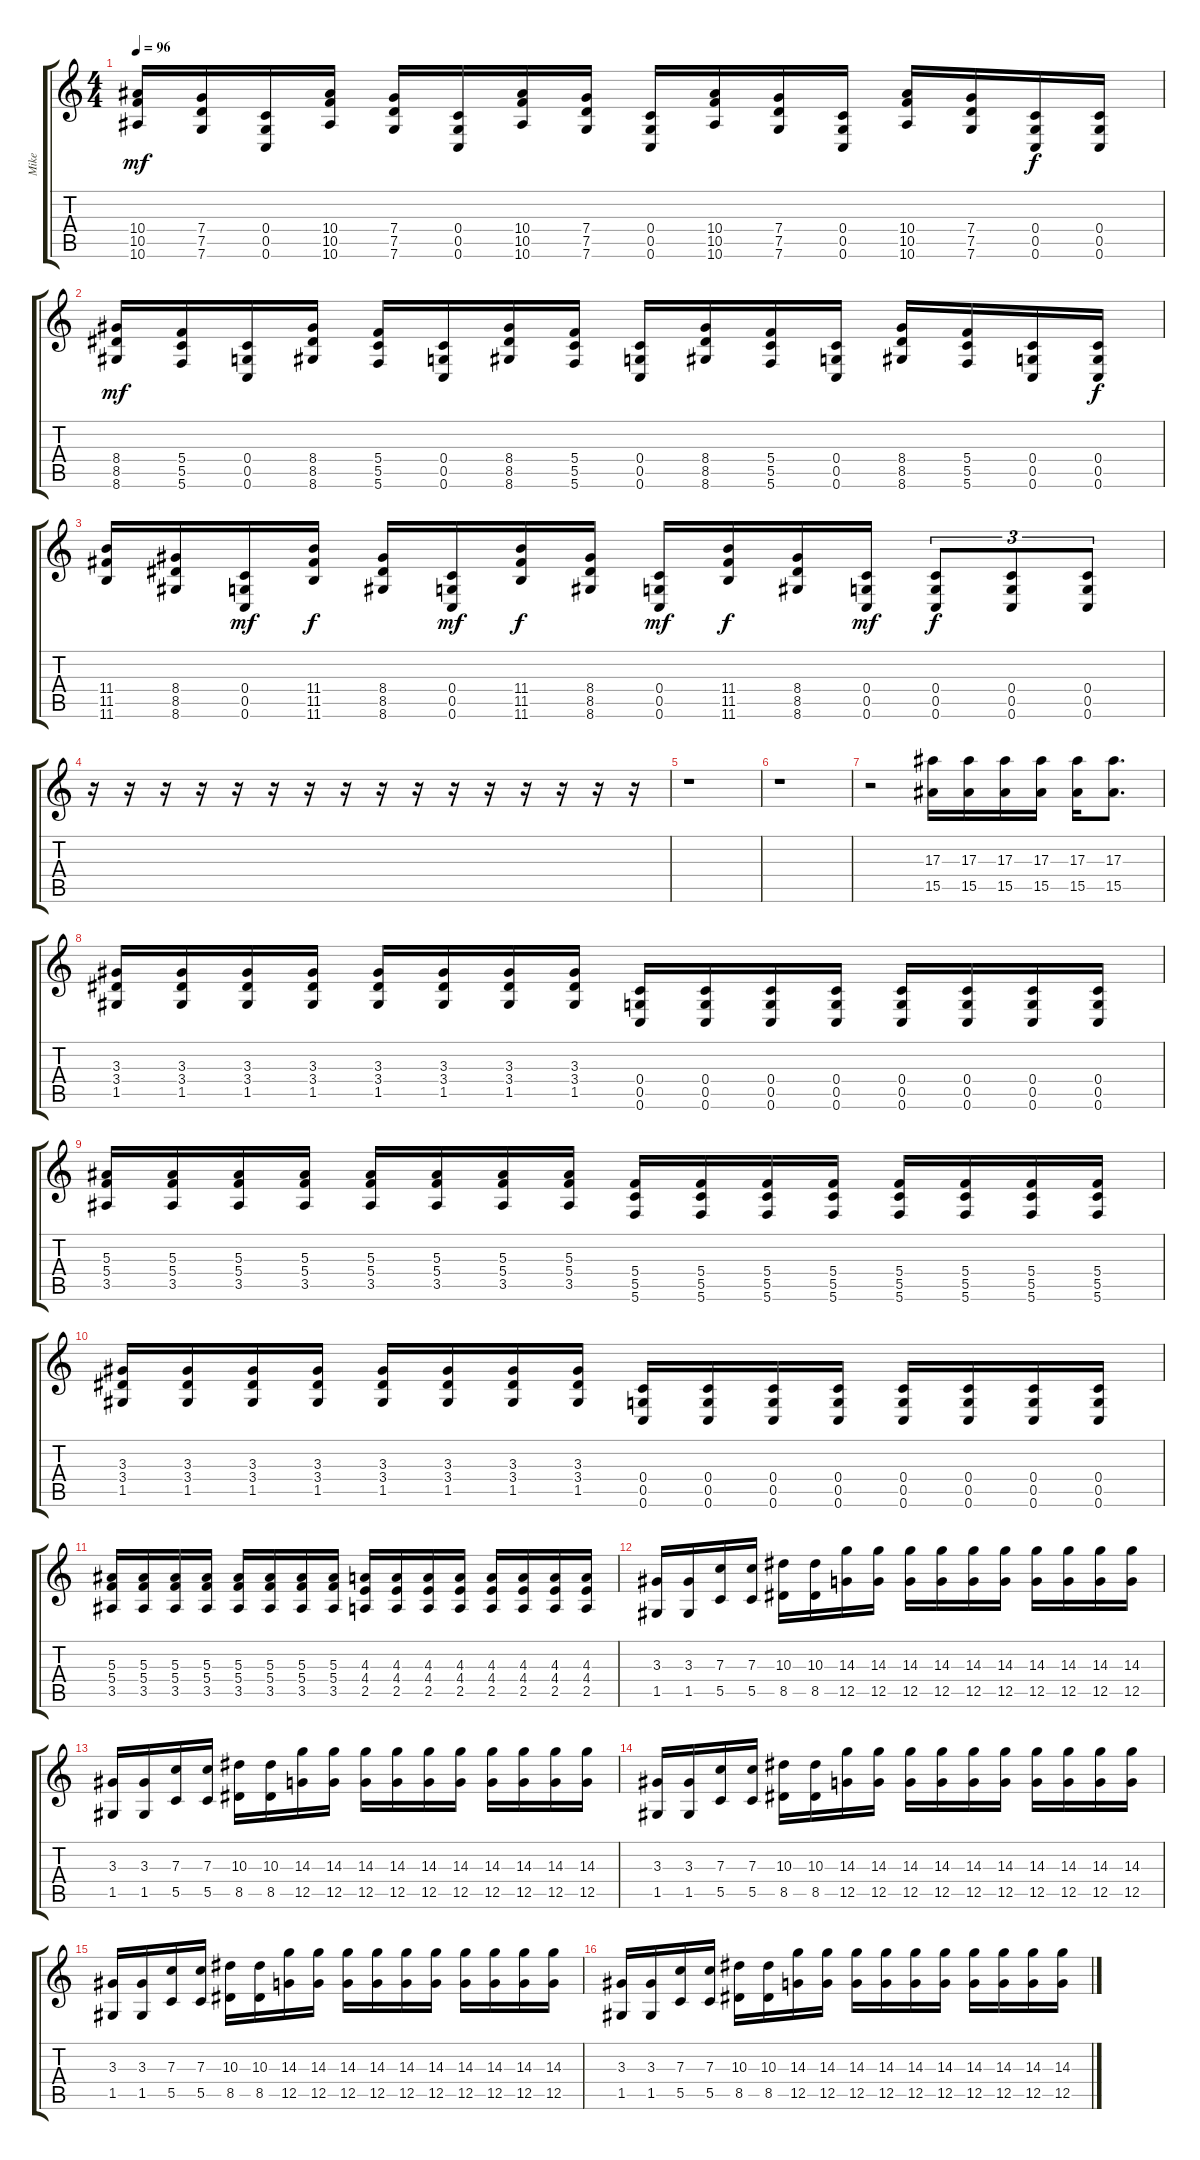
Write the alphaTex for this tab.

\track ("Mike" "Mike") {instrument distortionguitar}
\staff {score tabs}
\tuning (D4 A3 F3 C3 G2 C2) {hide}
\ts (4 4)
\tempo 96
\clef g2
\ks c
(10.4 10.5 10.6).16{dy mf} (7.4 7.5 7.6).16 (0.4 0.5 0.6).16 (10.4 10.5 10.6).16 (7.4 7.5 7.6).16 (0.4 0.5 0.6).16 (10.4 10.5 10.6).16 (7.4 7.5 7.6).16 (0.4 0.5 0.6).16 (10.4 10.5 10.6).16 (7.4 7.5 7.6).16 (0.4 0.5 0.6).16 (10.4 10.5 10.6).16 (7.4 7.5 7.6).16 (0.4 0.5 0.6).16{dy f} (0.4 0.5 0.6).16 |
(8.4 8.5 8.6).16{dy mf} (5.4 5.5 5.6).16 (0.4 0.5 0.6).16 (8.4 8.5 8.6).16 (5.4 5.5 5.6).16 (0.4 0.5 0.6).16 (8.4 8.5 8.6).16 (5.4 5.5 5.6).16 (0.4 0.5 0.6).16 (8.4 8.5 8.6).16 (5.4 5.5 5.6).16 (0.4 0.5 0.6).16 (8.4 8.5 8.6).16 (5.4 5.5 5.6).16 (0.4 0.5 0.6).16 (0.4 0.5 0.6).16{dy f} |
(11.4 11.5 11.6).16 (8.4 8.5 8.6).16 (0.4 0.5 0.6).16{dy mf} (11.4 11.5 11.6).16{dy f} (8.4 8.5 8.6).16 (0.4 0.5 0.6).16{dy mf} (11.4 11.5 11.6).16{dy f} (8.4 8.5 8.6).16 (0.4 0.5 0.6).16{dy mf} (11.4 11.5 11.6).16{dy f} (8.4 8.5 8.6).16 (0.4 0.5 0.6).16{dy mf} (0.4 0.5 0.6).8{tu (3 2) dy f} (0.4 0.5 0.6).8{tu (3 2)} (0.4 0.5 0.6).8{tu (3 2)} |
r.16 r.16 r.16 r.16 r.16 r.16 r.16 r.16 r.16 r.16 r.16 r.16 r.16 r.16 r.16 r.16 |
r.1 |
r.1 |
r.2 (17.3 15.5).16 (17.3 15.5).16 (17.3 15.5).16 (17.3 15.5).16 (17.3 15.5).16 (17.3 15.5).8{d} |
(3.3 3.4 1.5).16 (3.3 3.4 1.5).16 (3.3 3.4 1.5).16 (3.3 3.4 1.5).16 (3.3 3.4 1.5).16 (3.3 3.4 1.5).16 (3.3 3.4 1.5).16 (3.3 3.4 1.5).16 (0.4 0.5 0.6).16 (0.4 0.5 0.6).16 (0.4 0.5 0.6).16 (0.4 0.5 0.6).16 (0.4 0.5 0.6).16 (0.4 0.5 0.6).16 (0.4 0.5 0.6).16 (0.4 0.5 0.6).16 |
(5.3 5.4 3.5).16 (5.3 5.4 3.5).16 (5.3 5.4 3.5).16 (5.3 5.4 3.5).16 (5.3 5.4 3.5).16 (5.3 5.4 3.5).16 (5.3 5.4 3.5).16 (5.3 5.4 3.5).16 (5.4 5.5 5.6).16 (5.4 5.5 5.6).16 (5.4 5.5 5.6).16 (5.4 5.5 5.6).16 (5.4 5.5 5.6).16 (5.4 5.5 5.6).16 (5.4 5.5 5.6).16 (5.4 5.5 5.6).16 |
(3.3 3.4 1.5).16 (3.3 3.4 1.5).16 (3.3 3.4 1.5).16 (3.3 3.4 1.5).16 (3.3 3.4 1.5).16 (3.3 3.4 1.5).16 (3.3 3.4 1.5).16 (3.3 3.4 1.5).16 (0.4 0.5 0.6).16 (0.4 0.5 0.6).16 (0.4 0.5 0.6).16 (0.4 0.5 0.6).16 (0.4 0.5 0.6).16 (0.4 0.5 0.6).16 (0.4 0.5 0.6).16 (0.4 0.5 0.6).16 |
(5.3 5.4 3.5).16 (5.3 5.4 3.5).16 (5.3 5.4 3.5).16 (5.3 5.4 3.5).16 (5.3 5.4 3.5).16 (5.3 5.4 3.5).16 (5.3 5.4 3.5).16 (5.3 5.4 3.5).16 (4.3 4.4 2.5).16 (4.3 4.4 2.5).16 (4.3 4.4 2.5).16 (4.3 4.4 2.5).16 (4.3 4.4 2.5).16 (4.3 4.4 2.5).16 (4.3 4.4 2.5).16 (4.3 4.4 2.5).16 |
(3.3 1.5).16 (3.3 1.5).16 (7.3 5.5).16 (7.3 5.5).16 (10.3 8.5).16 (10.3 8.5).16 (14.3 12.5).16 (14.3 12.5).16 (14.3 12.5).16 (14.3 12.5).16 (14.3 12.5).16 (14.3 12.5).16 (14.3 12.5).16 (14.3 12.5).16 (14.3 12.5).16 (14.3 12.5).16 |
(3.3 1.5).16 (3.3 1.5).16 (7.3 5.5).16 (7.3 5.5).16 (10.3 8.5).16 (10.3 8.5).16 (14.3 12.5).16 (14.3 12.5).16 (14.3 12.5).16 (14.3 12.5).16 (14.3 12.5).16 (14.3 12.5).16 (14.3 12.5).16 (14.3 12.5).16 (14.3 12.5).16 (14.3 12.5).16 |
(3.3 1.5).16 (3.3 1.5).16 (7.3 5.5).16 (7.3 5.5).16 (10.3 8.5).16 (10.3 8.5).16 (14.3 12.5).16 (14.3 12.5).16 (14.3 12.5).16 (14.3 12.5).16 (14.3 12.5).16 (14.3 12.5).16 (14.3 12.5).16 (14.3 12.5).16 (14.3 12.5).16 (14.3 12.5).16 |
(3.3 1.5).16 (3.3 1.5).16 (7.3 5.5).16 (7.3 5.5).16 (10.3 8.5).16 (10.3 8.5).16 (14.3 12.5).16 (14.3 12.5).16 (14.3 12.5).16 (14.3 12.5).16 (14.3 12.5).16 (14.3 12.5).16 (14.3 12.5).16 (14.3 12.5).16 (14.3 12.5).16 (14.3 12.5).16 |
(3.3 1.5).16 (3.3 1.5).16 (7.3 5.5).16 (7.3 5.5).16 (10.3 8.5).16 (10.3 8.5).16 (14.3 12.5).16 (14.3 12.5).16 (14.3 12.5).16 (14.3 12.5).16 (14.3 12.5).16 (14.3 12.5).16 (14.3 12.5).16 (14.3 12.5).16 (14.3 12.5).16 (14.3 12.5).16
